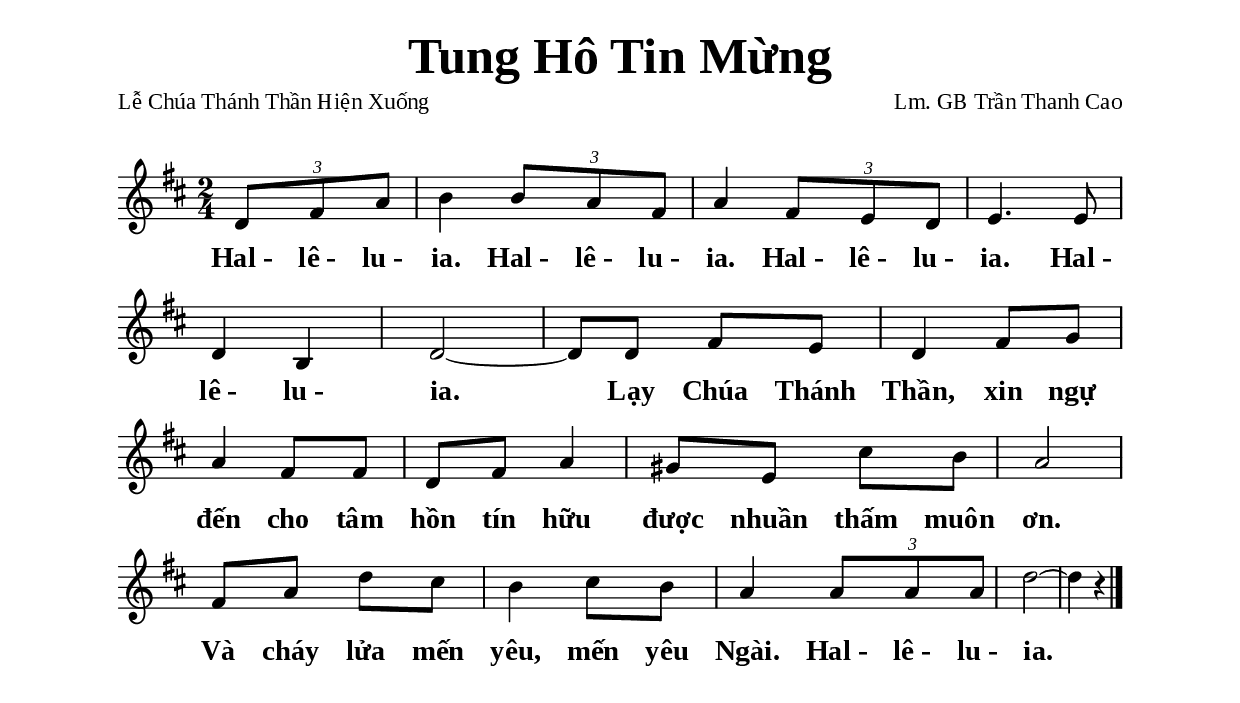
% Cài đặt chung
\version "2.22.1"
\include "english.ly"

\header {
  title = \markup { \fontsize #3 "Tung Hô Tin Mừng" }
  poet = "Lễ Chúa Thánh Thần Hiện Xuống"
  composer = "Lm. GB Trần Thanh Cao"
  arranger = " "
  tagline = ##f
}

% Nhạc điệp khúc
nhacDiepKhuc = \relative c' {
  \partial 4 \tuplet 3/2 { d8 fs a } |
  b4 \tuplet 3/2 { b8 a fs } |
  a4 \tuplet 3/2 { fs8 e d } |
  e4. e8 |
  d4 b |
  d2 ~ |
  d8 d fs e |
  d4 fs8 g |
  a4 fs8 fs |
  d fs a4 |
  gs8 e cs' b |
  a2 |
  fs8 a d cs |
  b4 cs8 b |
  a4 \tuplet 3/2 { a8 a a } |
  d2 ~ |
  d4 r \bar "|."
}

% Lời điệp khúc
loiDiepKhuc = \lyricmode {
  "Hal -" "lê -" "lu -" ia. "Hal -" "lê -" "lu -" ia.
  "Hal -" "lê -" "lu -" ia. "Hal -" "lê -" "lu -" ia.
  Lạy Chúa Thánh Thần, xin ngự đến
  cho tâm hồn tín hữu được nhuần thấm muôn ơn.
  Và cháy lửa mến yêu, mến yêu Ngài.
  "Hal -" "lê -" "lu -" ia.
}

% Bố trí
\paper {
  #(set-paper-size "a4")
  top-margin = 15\mm
  bottom-margin = 10\mm
  left-margin = 20\mm
  right-margin = 20\mm
  indent = #0
  #(define fonts
    (make-pango-font-tree
      "Liberation Serif"
      "Liberation Serif"
      "Liberation Serif"
      (/ 20 20)))
  page-count = #1
  system-system-spacing = #'((basic-distance . 12)
                             (minimum-distance . 12.5)
                             (padding . 1))
  score-system-spacing = #'((basic-distance . 12)
                             (minimum-distance . 12.5)
                             (padding . 1))
}

\score {
  \new ChoirStaff <<
    \new Staff = diepKhuc \with {
        %\consists "Merge_rests_engraver"
        %\magnifyStaff #(magstep +1)
      }
      <<
      \new Voice = beSop {
        \key d \major \time 2/4 \stemNeutral \nhacDiepKhuc
      }
    >>
    \new Lyrics \with {
          \override VerticalAxisGroup.
            nonstaff-relatedstaff-spacing.padding = #1.7
          \override VerticalAxisGroup.
            nonstaff-unrelatedstaff-spacing.padding = #1
        }
        \lyricsto beSop \loiDiepKhuc
  >>
  \layout {
    \override Lyrics.LyricText.font-series = #'bold
    \override Lyrics.LyricText.font-size = #+2
    \override Lyrics.LyricSpace.minimum-distance = #2.5
    \override Score.BarNumber.break-visibility = ##(#f #f #f)
    \override Score.SpacingSpanner.uniform-stretching = ##t
  }
}
